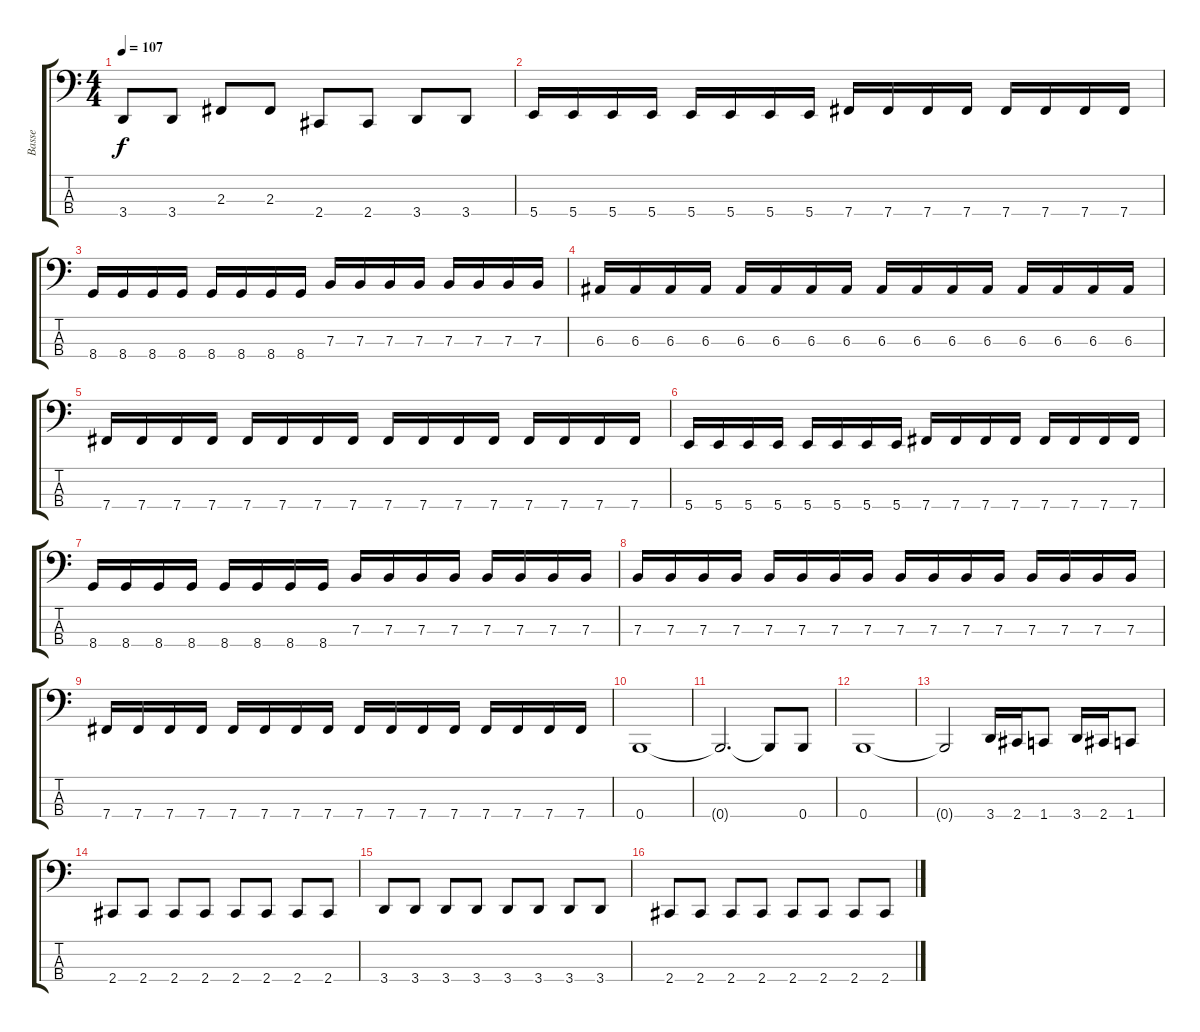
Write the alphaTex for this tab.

\track ("Basse" "Basse") {instrument electricbasspick}
\staff {score tabs}
\tuning (D2 A1 E1 B0) {hide}
\ts (4 4)
\tempo 107
\clef f4
\ks c
3.4.8{dy f} 3.4.8 2.3.8 2.3.8 2.4.8 2.4.8 3.4.8 3.4.8 |
5.4.16 5.4.16 5.4.16 5.4.16 5.4.16 5.4.16 5.4.16 5.4.16 7.4.16 7.4.16 7.4.16 7.4.16 7.4.16 7.4.16 7.4.16 7.4.16 |
8.4.16 8.4.16 8.4.16 8.4.16 8.4.16 8.4.16 8.4.16 8.4.16 7.3.16 7.3.16 7.3.16 7.3.16 7.3.16 7.3.16 7.3.16 7.3.16 |
6.3.16 6.3.16 6.3.16 6.3.16 6.3.16 6.3.16 6.3.16 6.3.16 6.3.16 6.3.16 6.3.16 6.3.16 6.3.16 6.3.16 6.3.16 6.3.16 |
7.4.16 7.4.16 7.4.16 7.4.16 7.4.16 7.4.16 7.4.16 7.4.16 7.4.16 7.4.16 7.4.16 7.4.16 7.4.16 7.4.16 7.4.16 7.4.16 |
5.4.16 5.4.16 5.4.16 5.4.16 5.4.16 5.4.16 5.4.16 5.4.16 7.4.16 7.4.16 7.4.16 7.4.16 7.4.16 7.4.16 7.4.16 7.4.16 |
8.4.16 8.4.16 8.4.16 8.4.16 8.4.16 8.4.16 8.4.16 8.4.16 7.3.16 7.3.16 7.3.16 7.3.16 7.3.16 7.3.16 7.3.16 7.3.16 |
7.3.16 7.3.16 7.3.16 7.3.16 7.3.16 7.3.16 7.3.16 7.3.16 7.3.16 7.3.16 7.3.16 7.3.16 7.3.16 7.3.16 7.3.16 7.3.16 |
7.4.16 7.4.16 7.4.16 7.4.16 7.4.16 7.4.16 7.4.16 7.4.16 7.4.16 7.4.16 7.4.16 7.4.16 7.4.16 7.4.16 7.4.16 7.4.16 |
0.4.1 |
0.4{t}.2{d} 0.4{t}.8 0.4.8 |
0.4.1 |
0.4{t}.2 3.4.16 2.4.16 1.4.8 3.4.16 2.4.16 1.4.8 |
2.4.8 2.4.8 2.4.8 2.4.8 2.4.8 2.4.8 2.4.8 2.4.8 |
3.4.8 3.4.8 3.4.8 3.4.8 3.4.8 3.4.8 3.4.8 3.4.8 |
2.4.8 2.4.8 2.4.8 2.4.8 2.4.8 2.4.8 2.4.8 2.4.8
